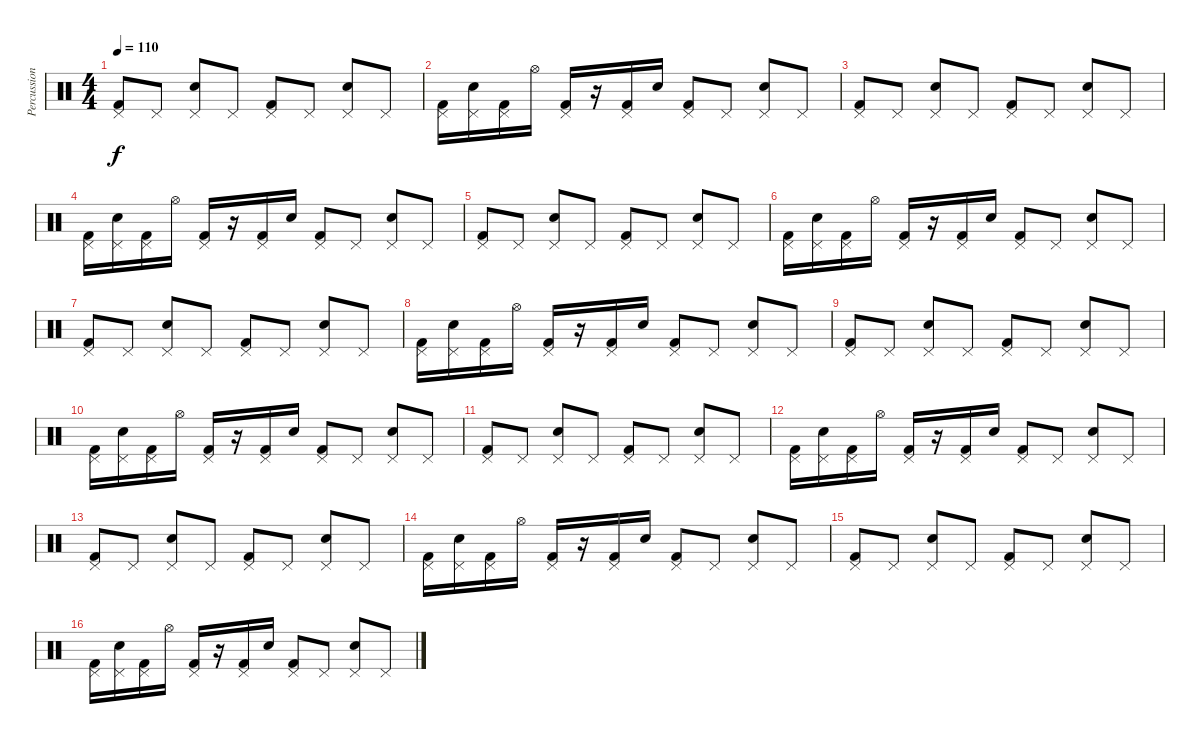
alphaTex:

\track ("Percussions" "Percussion") {instrument percussion}
\staff {score}
\articulation defaults
\ts (4 4)
\tempo 110
\clef neutral
\ks c
("Pedal Hi-Hat (hit)" "Kick (hit) 2").8{dy f} "Pedal Hi-Hat (hit)".8 ("Pedal Hi-Hat (hit)" "Electric Snare (hit)").8 "Pedal Hi-Hat (hit)".8 ("Pedal Hi-Hat (hit)" "Kick (hit) 2").8 "Pedal Hi-Hat (hit)".8 ("Pedal Hi-Hat (hit)" "Electric Snare (hit)").8 "Pedal Hi-Hat (hit)".8 |
("Pedal Hi-Hat (hit)" "Kick (hit) 2").16 ("Pedal Hi-Hat (hit)" "Electric Snare (hit)").16 ("Pedal Hi-Hat (hit)" "Kick (hit) 2").16 "Hi-Hat (open)".16 ("Pedal Hi-Hat (hit)" "Kick (hit) 2").16 r.16 ("Pedal Hi-Hat (hit)" "Kick (hit) 2").16 "Electric Snare (hit)".16 ("Pedal Hi-Hat (hit)" "Kick (hit) 2").8 "Pedal Hi-Hat (hit)".8 ("Pedal Hi-Hat (hit)" "Electric Snare (hit)").8 "Pedal Hi-Hat (hit)".8 |
("Pedal Hi-Hat (hit)" "Kick (hit) 2").8 "Pedal Hi-Hat (hit)".8 ("Pedal Hi-Hat (hit)" "Electric Snare (hit)").8 "Pedal Hi-Hat (hit)".8 ("Pedal Hi-Hat (hit)" "Kick (hit) 2").8 "Pedal Hi-Hat (hit)".8 ("Pedal Hi-Hat (hit)" "Electric Snare (hit)").8 "Pedal Hi-Hat (hit)".8 |
("Pedal Hi-Hat (hit)" "Kick (hit) 2").16 ("Pedal Hi-Hat (hit)" "Electric Snare (hit)").16 ("Pedal Hi-Hat (hit)" "Kick (hit) 2").16 "Hi-Hat (open)".16 ("Pedal Hi-Hat (hit)" "Kick (hit) 2").16 r.16 ("Pedal Hi-Hat (hit)" "Kick (hit) 2").16 "Electric Snare (hit)".16 ("Pedal Hi-Hat (hit)" "Kick (hit) 2").8 "Pedal Hi-Hat (hit)".8 ("Pedal Hi-Hat (hit)" "Electric Snare (hit)").8 "Pedal Hi-Hat (hit)".8 |
("Pedal Hi-Hat (hit)" "Kick (hit) 2").8 "Pedal Hi-Hat (hit)".8 ("Pedal Hi-Hat (hit)" "Electric Snare (hit)").8 "Pedal Hi-Hat (hit)".8 ("Pedal Hi-Hat (hit)" "Kick (hit) 2").8 "Pedal Hi-Hat (hit)".8 ("Pedal Hi-Hat (hit)" "Electric Snare (hit)").8 "Pedal Hi-Hat (hit)".8 |
("Pedal Hi-Hat (hit)" "Kick (hit) 2").16 ("Pedal Hi-Hat (hit)" "Electric Snare (hit)").16 ("Pedal Hi-Hat (hit)" "Kick (hit) 2").16 "Hi-Hat (open)".16 ("Pedal Hi-Hat (hit)" "Kick (hit) 2").16 r.16 ("Pedal Hi-Hat (hit)" "Kick (hit) 2").16 "Electric Snare (hit)".16 ("Pedal Hi-Hat (hit)" "Kick (hit) 2").8 "Pedal Hi-Hat (hit)".8 ("Pedal Hi-Hat (hit)" "Electric Snare (hit)").8 "Pedal Hi-Hat (hit)".8 |
("Pedal Hi-Hat (hit)" "Kick (hit) 2").8 "Pedal Hi-Hat (hit)".8 ("Pedal Hi-Hat (hit)" "Electric Snare (hit)").8 "Pedal Hi-Hat (hit)".8 ("Pedal Hi-Hat (hit)" "Kick (hit) 2").8 "Pedal Hi-Hat (hit)".8 ("Pedal Hi-Hat (hit)" "Electric Snare (hit)").8 "Pedal Hi-Hat (hit)".8 |
("Pedal Hi-Hat (hit)" "Kick (hit) 2").16 ("Pedal Hi-Hat (hit)" "Electric Snare (hit)").16 ("Pedal Hi-Hat (hit)" "Kick (hit) 2").16 "Hi-Hat (open)".16 ("Pedal Hi-Hat (hit)" "Kick (hit) 2").16 r.16 ("Pedal Hi-Hat (hit)" "Kick (hit) 2").16 "Electric Snare (hit)".16 ("Pedal Hi-Hat (hit)" "Kick (hit) 2").8 "Pedal Hi-Hat (hit)".8 ("Pedal Hi-Hat (hit)" "Electric Snare (hit)").8 "Pedal Hi-Hat (hit)".8 |
("Pedal Hi-Hat (hit)" "Kick (hit) 2").8 "Pedal Hi-Hat (hit)".8 ("Pedal Hi-Hat (hit)" "Electric Snare (hit)").8 "Pedal Hi-Hat (hit)".8 ("Pedal Hi-Hat (hit)" "Kick (hit) 2").8 "Pedal Hi-Hat (hit)".8 ("Pedal Hi-Hat (hit)" "Electric Snare (hit)").8 "Pedal Hi-Hat (hit)".8 |
("Pedal Hi-Hat (hit)" "Kick (hit) 2").16 ("Pedal Hi-Hat (hit)" "Electric Snare (hit)").16 ("Pedal Hi-Hat (hit)" "Kick (hit) 2").16 "Hi-Hat (open)".16 ("Pedal Hi-Hat (hit)" "Kick (hit) 2").16 r.16 ("Pedal Hi-Hat (hit)" "Kick (hit) 2").16 "Electric Snare (hit)".16 ("Pedal Hi-Hat (hit)" "Kick (hit) 2").8 "Pedal Hi-Hat (hit)".8 ("Pedal Hi-Hat (hit)" "Electric Snare (hit)").8 "Pedal Hi-Hat (hit)".8 |
("Pedal Hi-Hat (hit)" "Kick (hit) 2").8 "Pedal Hi-Hat (hit)".8 ("Pedal Hi-Hat (hit)" "Electric Snare (hit)").8 "Pedal Hi-Hat (hit)".8 ("Pedal Hi-Hat (hit)" "Kick (hit) 2").8 "Pedal Hi-Hat (hit)".8 ("Pedal Hi-Hat (hit)" "Electric Snare (hit)").8 "Pedal Hi-Hat (hit)".8 |
("Pedal Hi-Hat (hit)" "Kick (hit) 2").16 ("Pedal Hi-Hat (hit)" "Electric Snare (hit)").16 ("Pedal Hi-Hat (hit)" "Kick (hit) 2").16 "Hi-Hat (open)".16 ("Pedal Hi-Hat (hit)" "Kick (hit) 2").16 r.16 ("Pedal Hi-Hat (hit)" "Kick (hit) 2").16 "Electric Snare (hit)".16 ("Pedal Hi-Hat (hit)" "Kick (hit) 2").8 "Pedal Hi-Hat (hit)".8 ("Pedal Hi-Hat (hit)" "Electric Snare (hit)").8 "Pedal Hi-Hat (hit)".8 |
("Pedal Hi-Hat (hit)" "Kick (hit) 2").8 "Pedal Hi-Hat (hit)".8 ("Pedal Hi-Hat (hit)" "Electric Snare (hit)").8 "Pedal Hi-Hat (hit)".8 ("Pedal Hi-Hat (hit)" "Kick (hit) 2").8 "Pedal Hi-Hat (hit)".8 ("Pedal Hi-Hat (hit)" "Electric Snare (hit)").8 "Pedal Hi-Hat (hit)".8 |
("Pedal Hi-Hat (hit)" "Kick (hit) 2").16 ("Pedal Hi-Hat (hit)" "Electric Snare (hit)").16 ("Pedal Hi-Hat (hit)" "Kick (hit) 2").16 "Hi-Hat (open)".16 ("Pedal Hi-Hat (hit)" "Kick (hit) 2").16 r.16 ("Pedal Hi-Hat (hit)" "Kick (hit) 2").16 "Electric Snare (hit)".16 ("Pedal Hi-Hat (hit)" "Kick (hit) 2").8 "Pedal Hi-Hat (hit)".8 ("Pedal Hi-Hat (hit)" "Electric Snare (hit)").8 "Pedal Hi-Hat (hit)".8 |
("Pedal Hi-Hat (hit)" "Kick (hit) 2").8 "Pedal Hi-Hat (hit)".8 ("Pedal Hi-Hat (hit)" "Electric Snare (hit)").8 "Pedal Hi-Hat (hit)".8 ("Pedal Hi-Hat (hit)" "Kick (hit) 2").8 "Pedal Hi-Hat (hit)".8 ("Pedal Hi-Hat (hit)" "Electric Snare (hit)").8 "Pedal Hi-Hat (hit)".8 |
("Pedal Hi-Hat (hit)" "Kick (hit) 2").16 ("Pedal Hi-Hat (hit)" "Electric Snare (hit)").16 ("Pedal Hi-Hat (hit)" "Kick (hit) 2").16 "Hi-Hat (open)".16 ("Pedal Hi-Hat (hit)" "Kick (hit) 2").16 r.16 ("Pedal Hi-Hat (hit)" "Kick (hit) 2").16 "Electric Snare (hit)".16 ("Pedal Hi-Hat (hit)" "Kick (hit) 2").8 "Pedal Hi-Hat (hit)".8 ("Pedal Hi-Hat (hit)" "Electric Snare (hit)").8 "Pedal Hi-Hat (hit)".8
